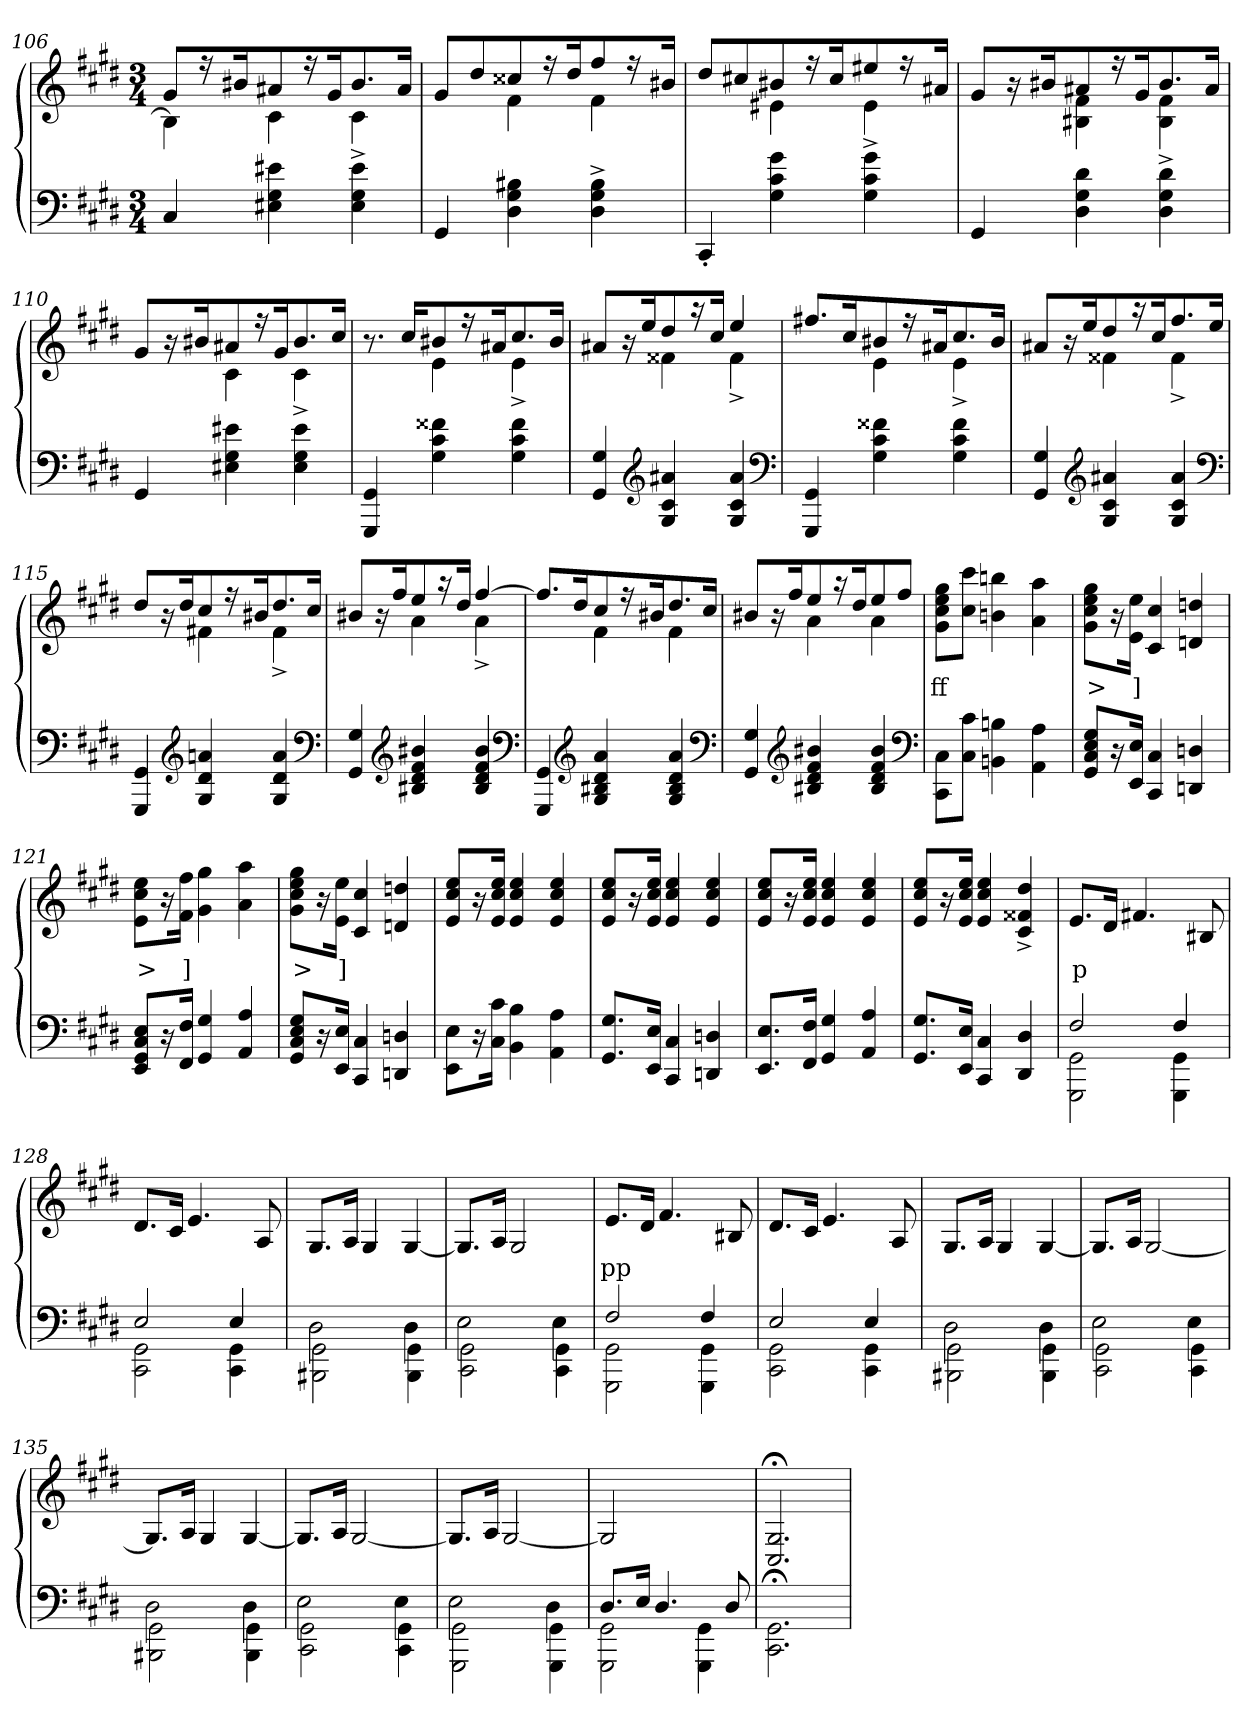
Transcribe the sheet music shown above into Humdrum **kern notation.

**kern	**kern	**text
*part2	*part1	*part1
*staff2	*staff1	*staff1
*clefF4	*clefG2	*
*k[f#c#g#d#]	*k[f#c#g#d#]	*
*c#:	*c#:	*
*M3/4	*M3/4	*
=106	=106	=106
*	*^	*
4C#	8g#L	4B#]	.
.	16r	.	.
.	16b#X	.	.
4e#X 4G# 4E#X	8a#X	4c#	.
.	16r	.	.
.	16g#	.	.
4e#^> 4G#^> 4E#^>	8.b#	4c#	.
.	16a#Jk	.	.
=107	=107	=107	=107
4GG#	8g#L	4ryy	.
.	8dd#	.	.
4B#X 4G# 4D#	8cc##X	4f#	.
.	16r	.	.
.	16dd#	.	.
4B#^> 4G#^> 4D#^>	8ff#	4f#	.
.	16r	.	.
.	16b#XJk	.	.
=108	=108	=108	=108
4CC#'>	8dd#L	4ryy	.
.	8cc#X	.	.
4g# 4c# 4G#	8b#X	4e#	.
.	16r	.	.
.	16cc#	.	.
4g#^> 4c#^> 4G#^>	8ee#X	4e#	.
.	16r	.	.
.	16a#XJk	.	.
=109	=109	=109	=109
4GG#	8g#L	4ryy	.
.	16r	.	.
.	16b#X	.	.
4d# 4G# 4D#	8a#X	4f# 4B#	.
.	16r	.	.
.	16g#	.	.
4d#^> 4G#^> 4D#^>	8.b#	4f# 4B#	.
.	16a#Jk	.	.
=110	=110	=110	=110
4GG#	8g#L	4ryy	.
.	16r	.	.
.	16b#X	.	.
4e#X 4G# 4E#X	8a#X	4c#	.
.	16r	.	.
.	16g#	.	.
4e# 4G# 4E#	8.b#	4c#^>	.
.	16cc#Jk	.	.
=111	=111	=111	=111
4GG# 4GGG#	8.r	4ryy	.
.	16cc#KL	.	.
4f##X 4c# 4G#	8b#X	4e	.
.	16r	.	.
.	16a#X	.	.
4f## 4c# 4G#	8.cc#	4e^>	.
.	16b#Jk	.	.
=112	=112	=112	=112
4G# 4GG#	8a#XL	4ryy	.
.	16r	.	.
.	16ee	.	.
*clefG2	*	*	*
4a#X 4c# 4G#	8dd#	4f##X	.
.	16r	.	.
.	16cc#Jk	.	.
4a# 4c# 4G#	4ee	4f##^>	.
*clefF4	*	*	*
=113	=113	=113	=113
4GG# 4GGG#	8.ff#XL	4ryy	.
.	16cc#	.	.
4f##X 4c# 4G#	8b#X	4e	.
.	16r	.	.
.	16a#X	.	.
4f## 4c# 4G#	8.cc#	4e^>	.
.	16b#Jk	.	.
=114	=114	=114	=114
4G# 4GG#	8a#XL	4ryy	.
.	16r	.	.
.	16ee	.	.
*clefG2	*	*	*
4a#X 4c# 4G#	8dd#	4f##X	.
.	16r	.	.
.	16cc#	.	.
4a# 4c# 4G#	8.ff#	4f##^>	.
.	16eeJk	.	.
*clefF4	*	*	*
=115	=115	=115	=115
4GG# 4GGG#	8dd#L	4ryy	.
.	16r	.	.
.	16dd#	.	.
*clefG2	*	*	*
4an 4d# 4G#	8cc#	4f#X	.
.	16r	.	.
.	16b#X	.	.
4a 4d# 4G#	8.dd#	4f#^>	.
.	16cc#Jk	.	.
*clefF4	*	*	*
=116	=116	=116	=116
4G# 4GG#	8b#XL	4ryy	.
.	16r	.	.
.	16ff#	.	.
*clefG2	*	*	*
4b#X 4f# 4d# 4B#X	8ee	4a	.
.	16r	.	.
.	16dd#Jk	.	.
4b# 4f# 4d# 4B#	[4ff#	4a^>	.
*clefF4	*	*	*
=117	=117	=117	=117
4GG# 4GGG#	8.ff#L]	4ryy	.
.	16dd#	.	.
*clefG2	*	*	*
4a 4d# 4B#X 4G#	8cc#	4f#	.
.	16r	.	.
.	16b#X	.	.
4a 4d# 4B# 4G#	8.dd#	4f#	.
.	16cc#Jk	.	.
*clefF4	*	*	*
=118	=118	=118	=118
4G# 4GG#	8b#XL	4ryy	.
.	16r	.	.
.	16ff#	.	.
*clefG2	*	*	*
4b#X 4f# 4d# 4B#X	8ee	4a	.
.	16r	.	.
.	16dd#	.	.
4b# 4f# 4d# 4B#	8ee	4a	.
.	8ff#J	.	.
*	*v	*v	*
*clefF4	*	*
=119	=119	=119
8C#\ 8CC#L	8gg# 8ee 8cc# 8g#L	ff
8c# 8C#J	8ccc# 8cc#J	.
4Bn 4BBn	4bbn 4bn	.
4A 4AA	4aa 4a	.
=120	=120	=120
8G# 8E 8C# 8GG#L	8gg# 8ee 8cc# 8g#L	>
16r	16r	.
16E 16EEJk	16ee 16eJk	]
4C# 4CC#	4cc# 4c#	.
4Dn 4DDn	4ddn 4dn	.
=121	=121	=121
8E 8C# 8GG# 8EEL	8ee 8cc# 8eL	>
16r	16r	.
16F# 16FF#Jk	16ff# 16f#Jk	]
4G# 4GG#	4gg# 4g#	.
4A/ 4AA	4aa 4a	.
=122	=122	=122
8G# 8E 8C# 8GG#L	8gg# 8ee 8cc# 8g#L	>
16r	16r	.
16E 16EEJk	16ee 16eJk	]
4C# 4CC#	4cc# 4c#	.
4Dn 4DDn	4ddn 4dn	.
=123	=123	=123
8E 8EEL	8ee 8cc# 8eL	.
16r	16r	.
16c# 16C#Jk	16ee 16cc# 16eJk	.
4B 4BB	4ee 4cc# 4e	.
4A 4AA	4ee 4cc# 4e	.
=124	=124	=124
8.G# 8.GG#L	8ee 8cc# 8eL	.
.	16r	.
16E 16EEJk	16ee 16cc# 16eJk	.
4C# 4CC#	4ee 4cc# 4e	.
4Dn 4DDn	4ee 4cc# 4e	.
=125	=125	=125
8.E 8.EEL	8ee 8cc# 8eL	.
.	16r	.
16F# 16FF#Jk	16ee 16cc# 16eJk	.
4G# 4GG#	4ee 4cc# 4e	.
4A/ 4AA	4ee 4cc# 4e	.
=126	=126	=126
8.G# 8.GG#L	8ee 8cc# 8eL	.
.	16r	.
16E 16EEJk	16ee 16cc# 16eJk	.
4C# 4CC#	4ee 4cc# 4e	.
4D# 4DD#	4dd#^> 4f##X^> 4c#^>	.
=127	=127	=127
*^	*	*
2F#	2GG# 2GGG#	8.eL	p
.	.	16d#Jk	.
.	.	4.f#X	.
4F#	4GG# 4GGG#	.	.
.	.	8B#X	.
=128	=128	=128	=128
2E	2GG# 2CC#	8.d#L	.
.	.	16c#Jk	.
.	.	4.e	.
4E	4GG# 4CC#	.	.
.	.	8A/	.
=129	=129	=129	=129
2D#\	2GG#\ 2BBB#X	8.G#L	.
.	.	16AJk	.
.	.	4G#/	.
4D#\	4GG#\ 4BBB#	[4G#/	.
=130	=130	=130	=130
2E\	2GG#\ 2CC#	8.G#L]	.
.	.	16AJk	.
.	.	2G#/	.
4E\	4GG#\ 4CC#	.	.
=131	=131	=131	=131
2F#	2GG# 2GGG#	8.eL	pp
.	.	16d#Jk	.
.	.	4.f#	.
4F#	4GG# 4GGG#	.	.
.	.	8B#X/	.
=132	=132	=132	=132
2E	2GG# 2CC#	8.d#L	.
.	.	16c#Jk	.
.	.	4.e	.
4E	4GG# 4CC#	.	.
.	.	8A/	.
=133	=133	=133	=133
2D#\	2GG#\ 2BBB#X	8.G#L	.
.	.	16AJk	.
.	.	4G#/	.
4D#\	4GG#\ 4BBB#	[4G#/	.
=134	=134	=134	=134
2E\	2GG#\ 2CC#	8.G#L]	.
.	.	16AJk	.
.	.	[2G#/	.
4E\	4GG#\ 4CC#	.	.
=135	=135	=135	=135
2D#\	2GG#\ 2BBB#X	8.G#L]	.
.	.	16AJk	.
.	.	4G#/	.
4D#\	4GG#\ 4BBB#	[4G#/	.
=136	=136	=136	=136
2E\	2GG#\ 2CC#	8.G#L]	.
.	.	16AJk	.
.	.	[2G#/	.
4E\	4GG#\ 4CC#	.	.
=137	=137	=137	=137
2E\	2GG#\ 2GGG#	8.G#L]	.
.	.	16AJk	.
.	.	[2G#/	.
4D#\	4GG#\ 4GGG#	.	.
=138	=138	=138	=138
8.D#L	2GG# 2GGG#	2G#/]	.
16EJk	.	.	.
4.D#	.	.	.
.	4GG#\ 4GGG#	4ryy	.
8D#	.	.	.
*v	*v	*	*
=139	=139	=139
2.GG#\;< 2.CC#;<	2.G#/;< 2.C#/;<	.
=	=	=
*-	*-	*-
